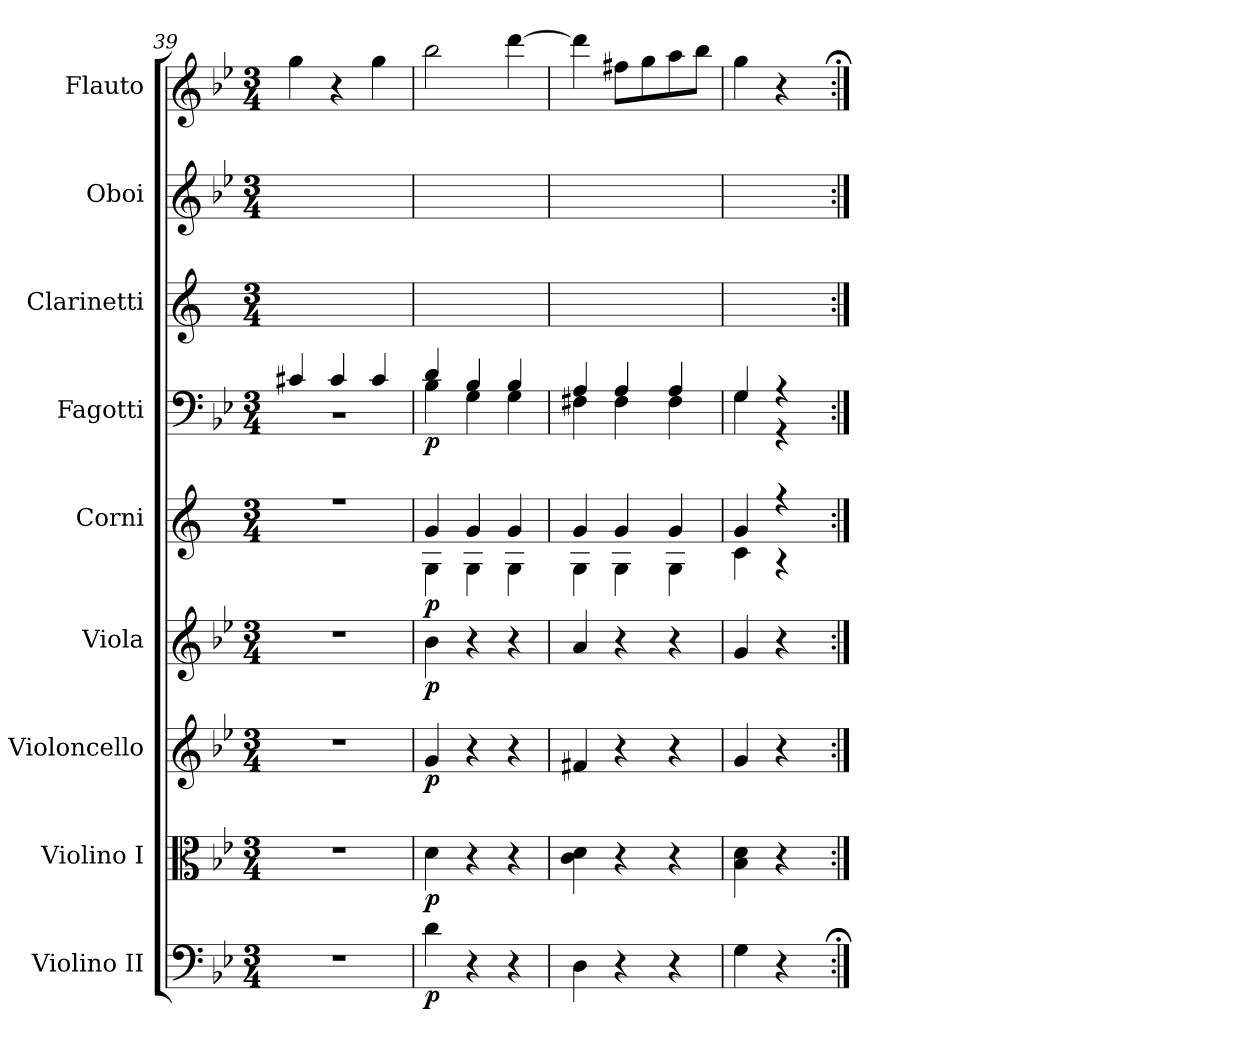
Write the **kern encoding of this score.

**kern	**dynam	**kern	**dynam	**kern	**dynam	**kern	**dynam	**kern	**dynam	**kern	**dynam	**kern	**kern	**kern
*part9	*part9	*part8	*part8	*part7	*part7	*part6	*part6	*part5	*part5	*part4	*part4	*part3	*part2	*part1
*staff9	*staff9	*staff8	*staff8	*staff7	*staff7	*staff6	*staff6	*staff5	*staff5	*staff4	*staff4	*staff3	*staff2	*staff1
*I"Violino II	*	*I"Violino I	*	*I"Violoncello	*	*I"Viola	*	*I"Corni	*	*I"Fagotti	*	*I"Clarinetti	*I"Oboi	*I"Flauto
*I'Vl. II	*	*I'Vl. I	*	*	*	*I'Va.	*	*I'Cor.	*	*I'Fag.	*	*I'Clar.	*I'Ob.	*I'Fl.
*clefF4	*	*clefC3	*	*clefG2	*	*clefG2	*	*clefG2	*	*clefF4	*	*clefG2	*clefG2	*clefG2
*	*	*	*	*	*	*	*	*ITrd3c5	*	*	*	*ITrd1c2	*	*
*k[b-e-]	*	*k[b-e-]	*	*k[b-e-]	*	*k[b-e-]	*	*k[f#]	*	*k[b-e-]	*	*k[b-e-]	*k[b-e-]	*k[b-e-]
*g:	*	*g:	*	*g:	*	*g:	*	*	*	*g:	*	*	*g:	*g:
*M3/4	*	*M3/4	*	*M3/4	*	*M3/4	*	*M3/4	*	*M3/4	*	*M3/4	*M3/4	*M3/4
=39	=39	=39	=39	=39	=39	=39	=39	=39	=39	=39	=39	=39	=39	=39
*	*	*	*	*	*	*	*	*^	*	*^	*	*	*	*
2.r	.	2.r	.	2.r	.	2.r	.	2.r	2.ryy	.	4c#X	2.r	.	2.ryy	2.ryy	4gg
.	.	.	.	.	.	.	.	.	.	.	4c#	.	.	.	.	4r
.	.	.	.	.	.	.	.	.	.	.	4c#	.	.	.	.	4gg
=40	=40	=40	=40	=40	=40	=40	=40	=40	=40	=40	=40	=40	=40	=40	=40	=40
4d	p	4d	p	4g	p	4b-	p	4d	4D	p	4d	4B-	p	2.ryy	2.ryy	2bb-
4r	.	4r	.	4r	.	4r	.	4d	4D	.	4B-	4G	.	.	.	.
4r	.	4r	.	4r	.	4r	.	4d	4D	.	4B-	4G	.	.	.	[4ddd
=41	=41	=41	=41	=41	=41	=41	=41	=41	=41	=41	=41	=41	=41	=41	=41	=41
4D	.	4d 4c	.	4f#X	.	4a	.	4d	4D	.	4A	4F#X	.	2.ryy	2.ryy	4ddd]
4r	.	4r	.	4r	.	4r	.	4d	4D	.	4A	4F#	.	.	.	8ff#XL
.	.	.	.	.	.	.	.	.	.	.	.	.	.	.	.	8gg
4r	.	4r	.	4r	.	4r	.	4d	4D	.	4A	4F#	.	.	.	8aa
.	.	.	.	.	.	.	.	.	.	.	.	.	.	.	.	8bb-J
=42a	=42a	=42a	=42a	=42a	=42a	=42a	=42a	=42a	=42a	=42a	=42a	=42a	=42a	=42a	=42a	=42a
4G	.	4d 4B-	.	4g	.	4g	.	4d	4G	.	4G	4G	.	2ryy	2ryy	4gg
4r	.	4r	.	4r	.	4r	.	4r	4r	.	4r	4r	.	.	.	4r
*	*	*	*	*	*	*	*	*v	*v	*	*	*	*	*	*	*
*	*	*	*	*	*	*	*	*	*	*v	*v	*	*	*	*
=:|!;	=:|!;	=:|!	=:|!;	=:|!	=:|!;	=:|!	=:|!;	=:|!	=:|!;	=:|!	=:|!;	=:|!	=:|!	=:|!;
*-	*-	*-	*-	*-	*-	*-	*-	*-	*-	*-	*-	*-	*-	*-
